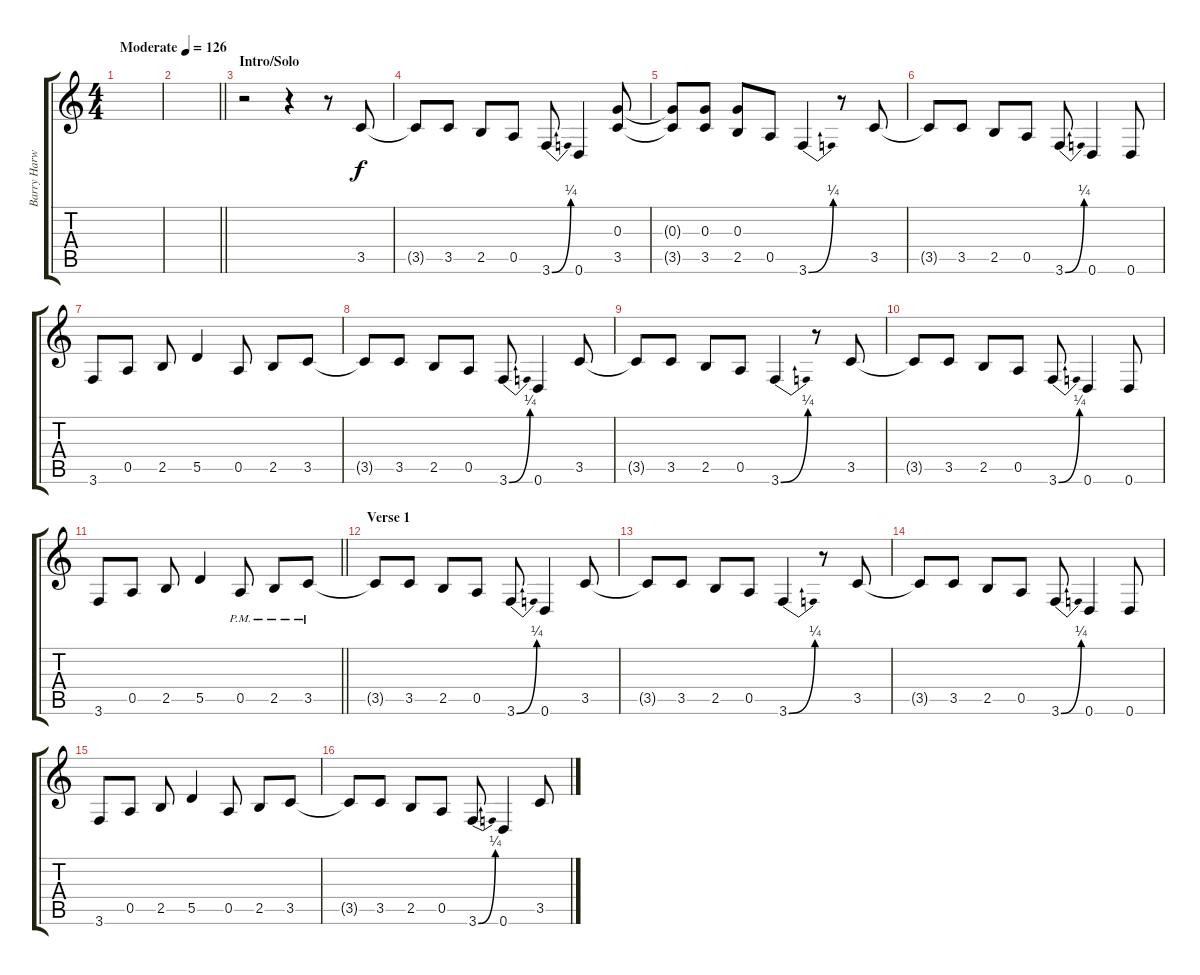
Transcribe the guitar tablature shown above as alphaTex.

\track ("Barry Harwood (Rhythm Guitar)" "Barry Harw") {instrument distortionguitar}
\staff {score tabs}
\tuning (E4 B3 G3 D3 A2 D2) {hide}
\ts (4 4)
\tempo (126 "Moderate")
\clef g2
\ks c
|
\barLineRight lightlight
|
\section ("" "Intro/Solo")
r.2 r.4 r.8 3.5.8 |
3.5{t}.8 3.5.8 2.5.8 0.5.8 3.6{be (bend 0 0 60 1)}.8 0.6.4 (0.3 3.5).8 |
(0.3{t} 3.5{t}).8 (0.3 3.5).8 (0.3 2.5).8 0.5.8 3.6{be (bend 0 0 60 1)}.4 r.8 3.5.8 |
3.5{t}.8 3.5.8 2.5.8 0.5.8 3.6{be (bend 0 0 60 1)}.8 0.6.4 0.6.8 |
3.6.8 0.5.8 2.5.8 5.5.4 0.5.8 2.5.8 3.5.8 |
3.5{t}.8 3.5.8 2.5.8 0.5.8 3.6{be (bend 0 0 60 1)}.8 0.6.4 3.5.8 |
3.5{t}.8 3.5.8 2.5.8 0.5.8 3.6{be (bend 0 0 60 1)}.4 r.8 3.5.8 |
3.5{t}.8 3.5.8 2.5.8 0.5.8 3.6{be (bend 0 0 60 1)}.8 0.6.4 0.6.8 |
\barLineRight lightlight
3.6.8 0.5.8 2.5.8 5.5.4 0.5{pm}.8 2.5{pm}.8 3.5{pm}.8 |
\section ("" "Verse 1")
3.5{t}.8 3.5.8 2.5.8 0.5.8 3.6{be (bend 0 0 60 1)}.8 0.6.4 3.5.8 |
3.5{t}.8 3.5.8 2.5.8 0.5.8 3.6{be (bend 0 0 60 1)}.4 r.8 3.5.8 |
3.5{t}.8 3.5.8 2.5.8 0.5.8 3.6{be (bend 0 0 60 1)}.8 0.6.4 0.6.8 |
3.6.8 0.5.8 2.5.8 5.5.4 0.5.8 2.5.8 3.5.8 |
3.5{t}.8 3.5.8 2.5.8 0.5.8 3.6{be (bend 0 0 60 1)}.8 0.6.4 3.5.8
